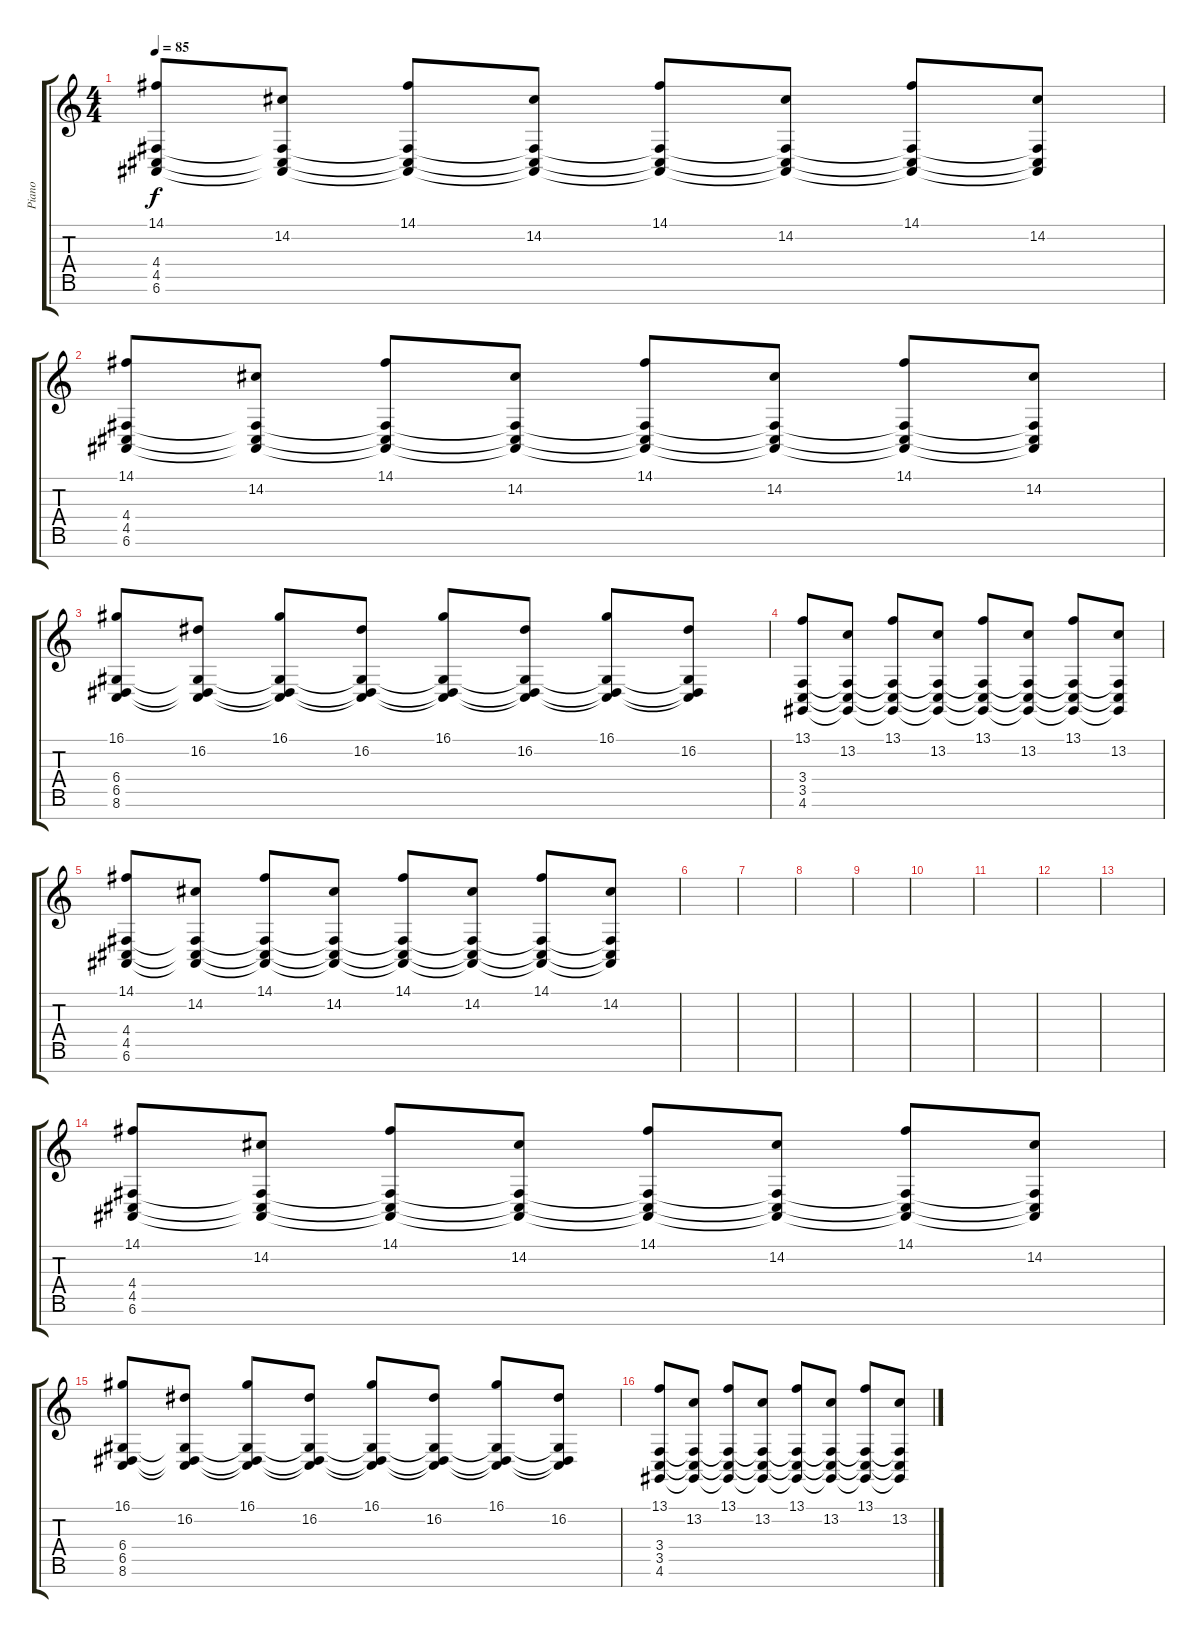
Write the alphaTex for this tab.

\track ("Piano" "Piano") {instrument acousticgrandpiano}
\staff {score tabs}
\tuning (E4 B3 G3 D3 A2 E2 B1) {hide}
\ts (4 4)
\tempo 85
\clef g2
\ks c
(14.1 4.4 4.5 6.6).8{dy f} (14.2 4.4{t} 4.5{t} 6.6{t}).8 (14.1 4.4{t} 4.5{t} 6.6{t}).8 (14.2 4.4{t} 4.5{t} 6.6{t}).8 (14.1 4.4{t} 4.5{t} 6.6{t}).8 (14.2 4.4{t} 4.5{t} 6.6{t}).8 (14.1 4.4{t} 4.5{t} 6.6{t}).8 (14.2 4.4{t} 4.5{t} 6.6{t}).8 |
(14.1 4.4 4.5 6.6).8 (14.2 4.4{t} 4.5{t} 6.6{t}).8 (14.1 4.4{t} 4.5{t} 6.6{t}).8 (14.2 4.4{t} 4.5{t} 6.6{t}).8 (14.1 4.4{t} 4.5{t} 6.6{t}).8 (14.2 4.4{t} 4.5{t} 6.6{t}).8 (14.1 4.4{t} 4.5{t} 6.6{t}).8 (14.2 4.4{t} 4.5{t} 6.6{t}).8 |
(16.1 6.4 6.5 8.6).8 (16.2 6.4{t} 6.5{t} 8.6{t}).8 (16.1 6.4{t} 6.5{t} 8.6{t}).8 (16.2 6.4{t} 6.5{t} 8.6{t}).8 (16.1 6.4{t} 6.5{t} 8.6{t}).8 (16.2 6.4{t} 6.5{t} 8.6{t}).8 (16.1 6.4{t} 6.5{t} 8.6{t}).8 (16.2 6.4{t} 6.5{t} 8.6{t}).8 |
(13.1 3.4 3.5 4.6).8 (13.2 3.4{t} 3.5{t} 4.6{t}).8 (13.1 3.4{t} 3.5{t} 4.6{t}).8 (13.2 3.4{t} 3.5{t} 4.6{t}).8 (13.1 3.4{t} 3.5{t} 4.6{t}).8 (13.2 3.4{t} 3.5{t} 4.6{t}).8 (13.1 3.4{t} 3.5{t} 4.6{t}).8 (13.2 3.4{t} 3.5{t} 4.6{t}).8 |
(14.1 4.4 4.5 6.6).8 (14.2 4.4{t} 4.5{t} 6.6{t}).8 (14.1 4.4{t} 4.5{t} 6.6{t}).8 (14.2 4.4{t} 4.5{t} 6.6{t}).8 (14.1 4.4{t} 4.5{t} 6.6{t}).8 (14.2 4.4{t} 4.5{t} 6.6{t}).8 (14.1 4.4{t} 4.5{t} 6.6{t}).8 (14.2 4.4{t} 4.5{t} 6.6{t}).8 |
|
|
|
|
|
|
|
|
(14.1 4.4 4.5 6.6).8 (14.2 4.4{t} 4.5{t} 6.6{t}).8 (14.1 4.4{t} 4.5{t} 6.6{t}).8 (14.2 4.4{t} 4.5{t} 6.6{t}).8 (14.1 4.4{t} 4.5{t} 6.6{t}).8 (14.2 4.4{t} 4.5{t} 6.6{t}).8 (14.1 4.4{t} 4.5{t} 6.6{t}).8 (14.2 4.4{t} 4.5{t} 6.6{t}).8 |
(16.1 6.4 6.5 8.6).8 (16.2 6.4{t} 6.5{t} 8.6{t}).8 (16.1 6.4{t} 6.5{t} 8.6{t}).8 (16.2 6.4{t} 6.5{t} 8.6{t}).8 (16.1 6.4{t} 6.5{t} 8.6{t}).8 (16.2 6.4{t} 6.5{t} 8.6{t}).8 (16.1 6.4{t} 6.5{t} 8.6{t}).8 (16.2 6.4{t} 6.5{t} 8.6{t}).8 |
(13.1 3.4 3.5 4.6).8 (13.2 3.4{t} 3.5{t} 4.6{t}).8 (13.1 3.4{t} 3.5{t} 4.6{t}).8 (13.2 3.4{t} 3.5{t} 4.6{t}).8 (13.1 3.4{t} 3.5{t} 4.6{t}).8 (13.2 3.4{t} 3.5{t} 4.6{t}).8 (13.1 3.4{t} 3.5{t} 4.6{t}).8 (13.2 3.4{t} 3.5{t} 4.6{t}).8
